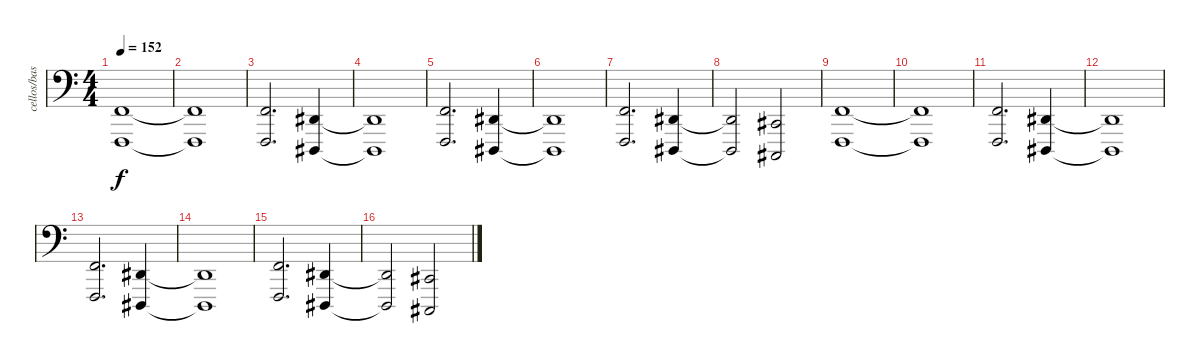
\track ("cellos/basses" "cellos/bas") {instrument stringensemble1}
\staff {score}
\tuning (G2 D2 A1 E1 B0) {hide}
\ts (4 4)
\tempo 152
\clef f4
\ks c
(3.2 1.4).1{dy f} |
(3.2{t} 1.4{t}).1 |
(3.2 1.4).2{d} (1.2 4.5).4 |
(1.2{t} 4.5{t}).1 |
(3.2 1.4).2{d} (1.2 4.5).4 |
(1.2{t} 4.5{t}).1 |
(3.2 1.4).2{d} (1.2 4.5).4 |
(1.2{t} 4.5{t}).2 (4.3 2.5).2 |
(3.2 1.4).1 |
(3.2{t} 1.4{t}).1 |
(3.2 1.4).2{d} (1.2 4.5).4 |
(1.2{t} 4.5{t}).1 |
(3.2 1.4).2{d} (1.2 4.5).4 |
(1.2{t} 4.5{t}).1 |
(3.2 1.4).2{d} (1.2 4.5).4 |
(1.2{t} 4.5{t}).2 (4.3 2.5).2
